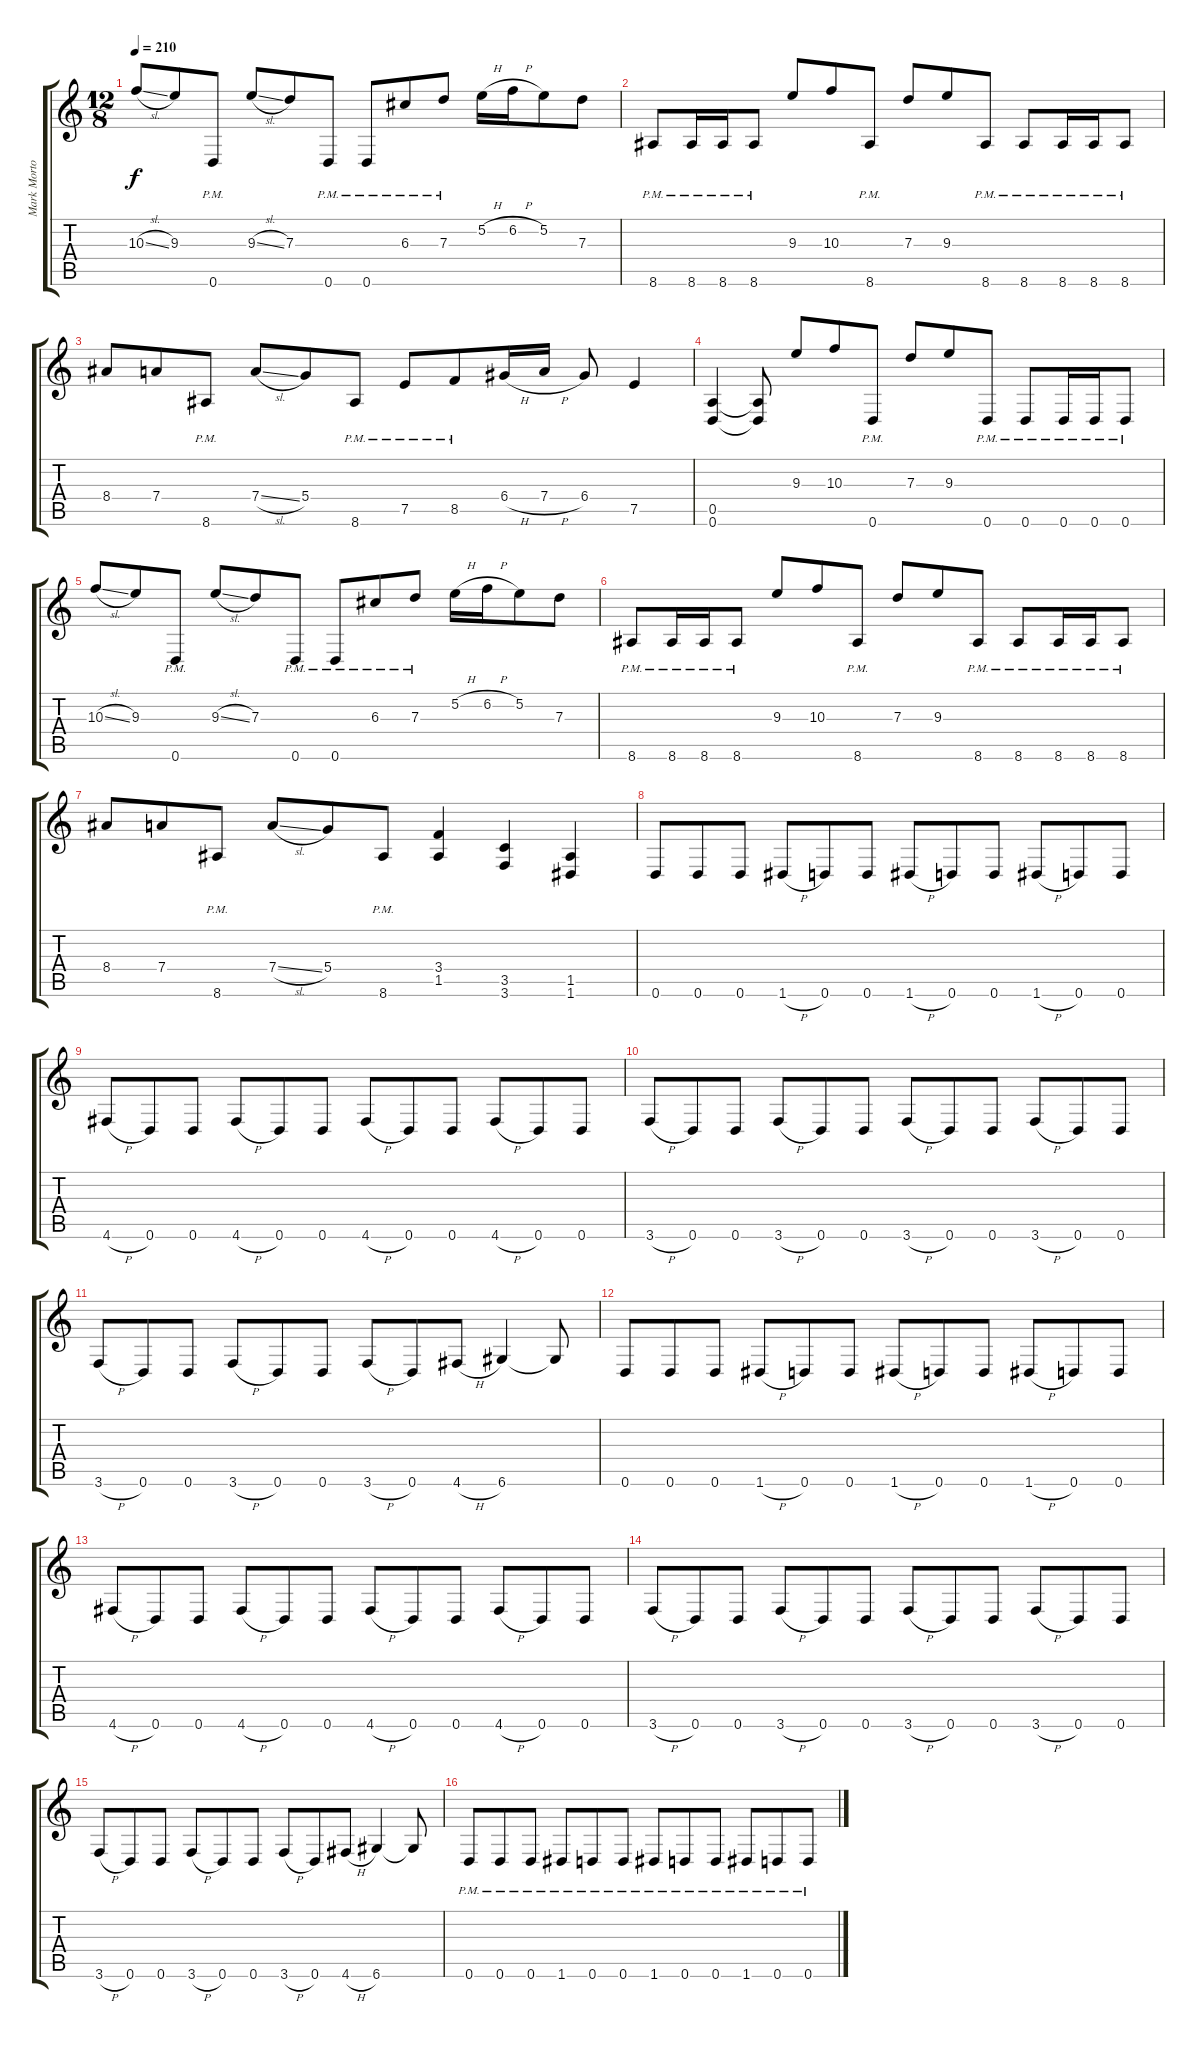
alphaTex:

\track ("Mark Morton" "Mark Morto") {instrument distortionguitar}
\staff {score tabs}
\tuning (E4 B3 G3 D3 A2 D2) {hide}
\ts (12 8)
\tempo 210
\clef g2
\ks c
10.3{sl}.8{dy f} 9.3.8 0.6{pm}.8 9.3{sl}.8 7.3.8 0.6{pm}.8 0.6{pm}.8 6.3{pm}.8 7.3{pm}.8 5.2{h}.16 6.2{h}.16 5.2.8 7.3.8 |
8.6{pm}.8 8.6{pm}.16 8.6{pm}.16 8.6{pm}.8 9.3.8 10.3.8 8.6{pm}.8 7.3.8 9.3.8 8.6{pm}.8 8.6{pm}.8 8.6{pm}.16 8.6{pm}.16 8.6{pm}.8 |
8.4.8 7.4.8 8.6{pm}.8 7.4{sl}.8 5.4.8 8.6{pm}.8 7.5{pm}.8 8.5{pm}.8 6.4{h}.16 7.4{h}.16 6.4.8 7.5.4 |
(0.5 0.6).4 (0.5{t} 0.6{t}).8 9.3.8 10.3.8 0.6{pm}.8 7.3.8 9.3.8 0.6{pm}.8 0.6{pm}.8 0.6{pm}.16 0.6{pm}.16 0.6{pm}.8 |
10.3{sl}.8 9.3.8 0.6{pm}.8 9.3{sl}.8 7.3.8 0.6{pm}.8 0.6{pm}.8 6.3{pm}.8 7.3{pm}.8 5.2{h}.16 6.2{h}.16 5.2.8 7.3.8 |
8.6{pm}.8 8.6{pm}.16 8.6{pm}.16 8.6{pm}.8 9.3.8 10.3.8 8.6{pm}.8 7.3.8 9.3.8 8.6{pm}.8 8.6{pm}.8 8.6{pm}.16 8.6{pm}.16 8.6{pm}.8 |
8.4.8 7.4.8 8.6{pm}.8 7.4{sl}.8 5.4.8 8.6{pm}.8 (3.4 1.5).4 (3.5 3.6).4 (1.5 1.6).4 |
0.6.8 0.6.8 0.6.8 1.6{h}.8 0.6.8 0.6.8 1.6{h}.8 0.6.8 0.6.8 1.6{h}.8 0.6.8 0.6.8 |
4.6{h}.8 0.6.8 0.6.8 4.6{h}.8 0.6.8 0.6.8 4.6{h}.8 0.6.8 0.6.8 4.6{h}.8 0.6.8 0.6.8 |
3.6{h}.8 0.6.8 0.6.8 3.6{h}.8 0.6.8 0.6.8 3.6{h}.8 0.6.8 0.6.8 3.6{h}.8 0.6.8 0.6.8 |
3.6{h}.8 0.6.8 0.6.8 3.6{h}.8 0.6.8 0.6.8 3.6{h}.8 0.6.8 4.6{h}.8 6.6.4 6.6{t}.8 |
0.6.8 0.6.8 0.6.8 1.6{h}.8 0.6.8 0.6.8 1.6{h}.8 0.6.8 0.6.8 1.6{h}.8 0.6.8 0.6.8 |
4.6{h}.8 0.6.8 0.6.8 4.6{h}.8 0.6.8 0.6.8 4.6{h}.8 0.6.8 0.6.8 4.6{h}.8 0.6.8 0.6.8 |
3.6{h}.8 0.6.8 0.6.8 3.6{h}.8 0.6.8 0.6.8 3.6{h}.8 0.6.8 0.6.8 3.6{h}.8 0.6.8 0.6.8 |
3.6{h}.8 0.6.8 0.6.8 3.6{h}.8 0.6.8 0.6.8 3.6{h}.8 0.6.8 4.6{h}.8 6.6.4 6.6{t}.8 |
0.6{pm}.8 0.6{pm}.8 0.6{pm}.8 1.6{pm}.8 0.6{pm}.8 0.6{pm}.8 1.6{pm}.8 0.6{pm}.8 0.6{pm}.8 1.6{pm}.8 0.6{pm}.8 0.6{pm}.8
